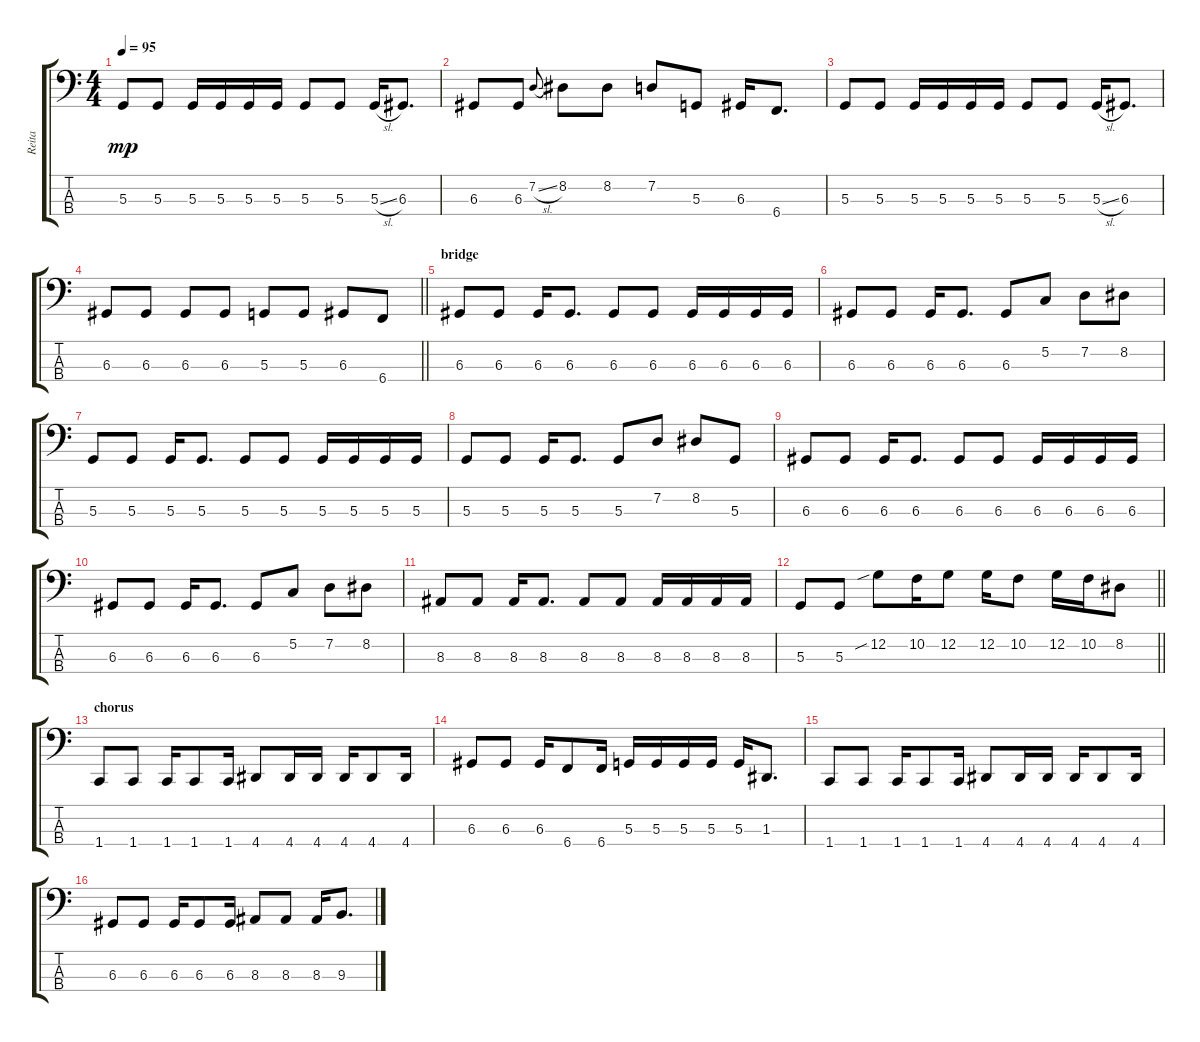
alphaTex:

\track ("Reita" "Reita") {instrument electricbasspick}
\staff {score tabs}
\tuning (C2 G1 D1 B0) {hide}
\ts (4 4)
\tempo 95
\clef f4
\ks c
5.3.8{dy mp} 5.3.8 5.3.16 5.3.16 5.3.16 5.3.16 5.3.8 5.3.8 5.3{sl}.16 6.3.8{d} |
6.3.8 6.3.8 7.2{sl}.8{gr onbeat} 8.2.8 8.2.8 7.2.8 5.3.8 6.3.16 6.4.8{d} |
5.3.8 5.3.8 5.3.16 5.3.16 5.3.16 5.3.16 5.3.8 5.3.8 5.3{sl}.16 6.3.8{d} |
\barLineRight lightlight
6.3.8 6.3.8 6.3.8 6.3.8 5.3.8 5.3.8 6.3.8 6.4.8 |
\section ("" "bridge")
6.3.8 6.3.8 6.3.16 6.3.8{d} 6.3.8 6.3.8 6.3.16 6.3.16 6.3.16 6.3.16 |
6.3.8 6.3.8 6.3.16 6.3.8{d} 6.3.8 5.2.8 7.2.8 8.2.8 |
5.3.8 5.3.8 5.3.16 5.3.8{d} 5.3.8 5.3.8 5.3.16 5.3.16 5.3.16 5.3.16 |
5.3.8 5.3.8 5.3.16 5.3.8{d} 5.3.8 7.2.8 8.2.8 5.3.8 |
6.3.8 6.3.8 6.3.16 6.3.8{d} 6.3.8 6.3.8 6.3.16 6.3.16 6.3.16 6.3.16 |
6.3.8 6.3.8 6.3.16 6.3.8{d} 6.3.8 5.2.8 7.2.8 8.2.8 |
8.3.8 8.3.8 8.3.16 8.3.8{d} 8.3.8 8.3.8 8.3.16 8.3.16 8.3.16 8.3.16 |
\barLineRight lightlight
5.3.8 5.3.8 12.2{sib}.8 10.2.16 12.2.8 12.2.16 10.2.8 12.2.16 10.2.16 8.2.8 |
\section ("" "chorus")
1.4.8 1.4.8 1.4.16 1.4.8 1.4.16 4.4.8 4.4.16 4.4.16 4.4.16 4.4.8 4.4.16 |
6.3.8 6.3.8 6.3.16 6.4.8 6.4.16 5.3.16 5.3.16 5.3.16 5.3.16 5.3.16 1.3.8{d} |
1.4.8 1.4.8 1.4.16 1.4.8 1.4.16 4.4.8 4.4.16 4.4.16 4.4.16 4.4.8 4.4.16 |
6.3.8 6.3.8 6.3.16 6.3.8 6.3.16 8.3.8 8.3.8 8.3.16 9.3.8{d}
